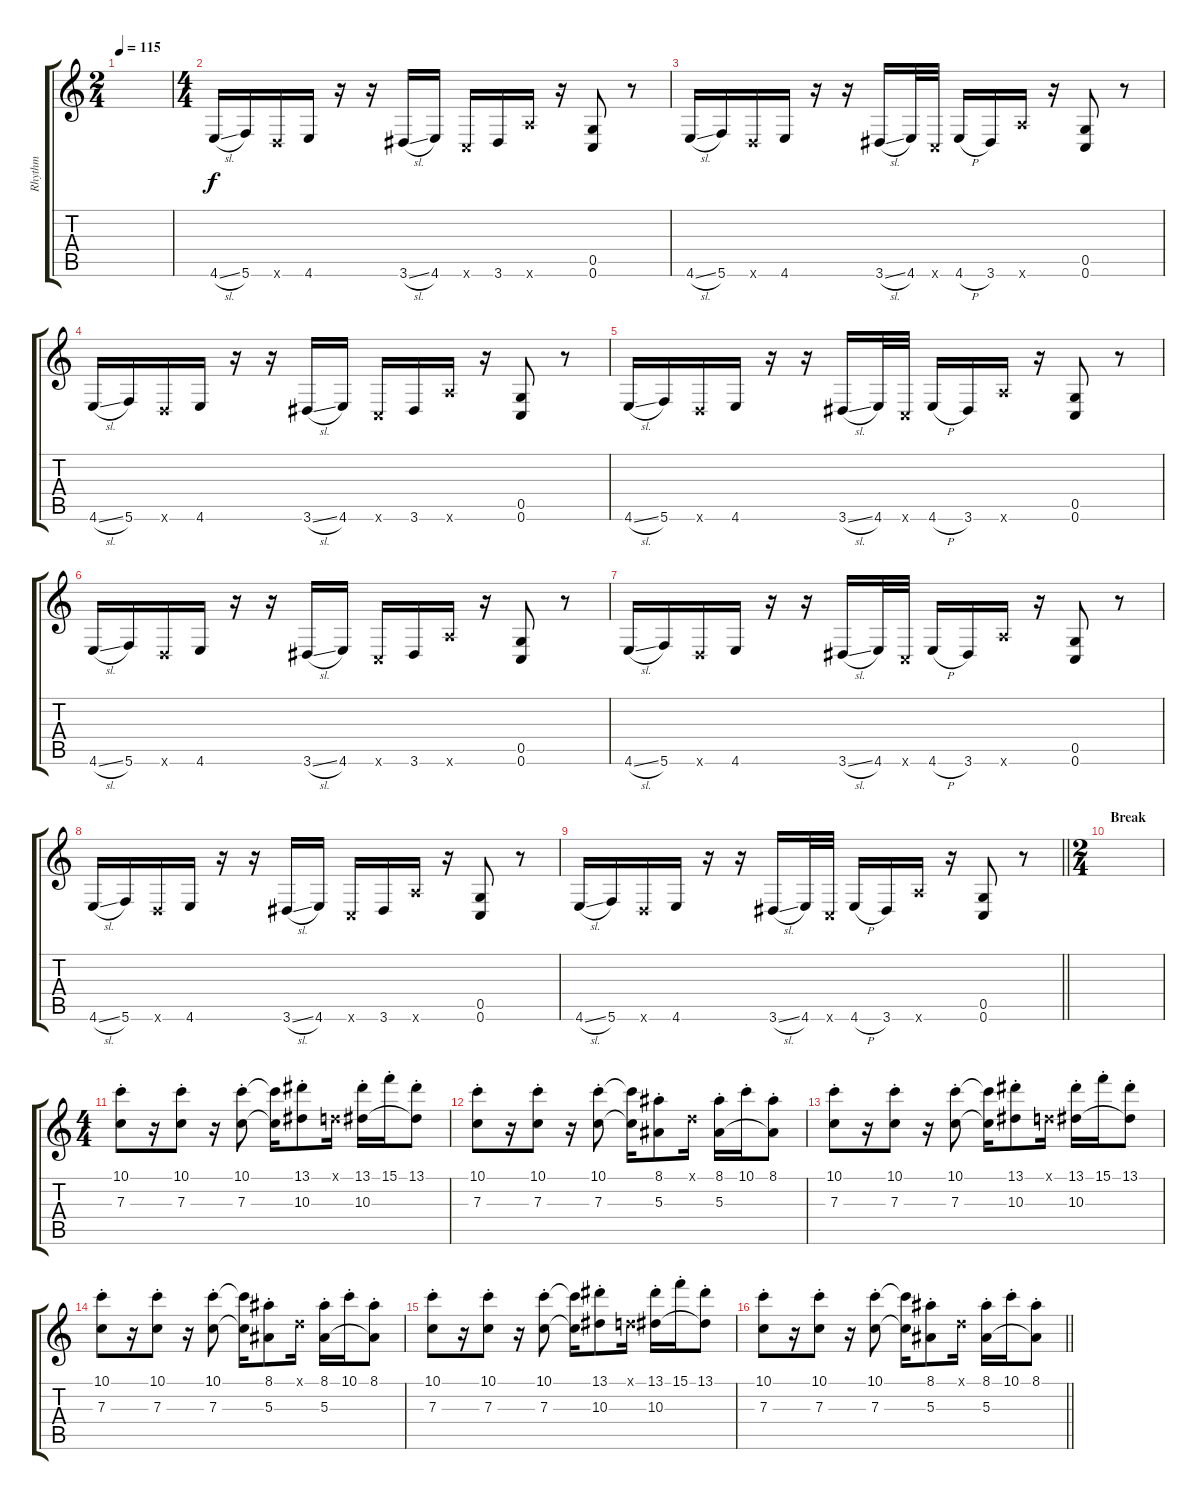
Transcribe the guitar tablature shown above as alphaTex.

\track ("Rhythm" "Rhythm") {instrument distortionguitar}
\staff {score tabs}
\tuning (D4 A3 F3 C3 G2 C2) {hide}
\ts (2 4)
\tempo 115
\clef g2
\ks c
|
\ts (4 4)
4.6{sl}.16 5.6.16 2.6{x}.16 4.6.16 r.16 r.16 3.6{sl}.16 4.6.16 0.6{x}.16 3.6.16 9.6{x}.16 r.16 (0.5 0.6).8 r.8 |
4.6{sl}.16 5.6.16 2.6{x}.16 4.6.16 r.16 r.16 3.6{sl}.16 4.6.32 0.6{x}.32 4.6{h}.16 3.6.16 9.6{x}.16 r.16 (0.5 0.6).8 r.8 |
4.6{sl}.16 5.6.16 2.6{x}.16 4.6.16 r.16 r.16 3.6{sl}.16 4.6.16 0.6{x}.16 3.6.16 9.6{x}.16 r.16 (0.5 0.6).8 r.8 |
4.6{sl}.16 5.6.16 2.6{x}.16 4.6.16 r.16 r.16 3.6{sl}.16 4.6.32 0.6{x}.32 4.6{h}.16 3.6.16 9.6{x}.16 r.16 (0.5 0.6).8 r.8 |
4.6{sl}.16 5.6.16 2.6{x}.16 4.6.16 r.16 r.16 3.6{sl}.16 4.6.16 0.6{x}.16 3.6.16 9.6{x}.16 r.16 (0.5 0.6).8 r.8 |
4.6{sl}.16 5.6.16 2.6{x}.16 4.6.16 r.16 r.16 3.6{sl}.16 4.6.32 0.6{x}.32 4.6{h}.16 3.6.16 9.6{x}.16 r.16 (0.5 0.6).8 r.8 |
4.6{sl}.16 5.6.16 2.6{x}.16 4.6.16 r.16 r.16 3.6{sl}.16 4.6.16 0.6{x}.16 3.6.16 9.6{x}.16 r.16 (0.5 0.6).8 r.8 |
\barLineRight lightlight
4.6{sl}.16 5.6.16 2.6{x}.16 4.6.16 r.16 r.16 3.6{sl}.16 4.6.32 0.6{x}.32 4.6{h}.16 3.6.16 9.6{x}.16 r.16 (0.5 0.6).8 r.8 |
\ts (2 4)
\section ("" "Break")
|
\ts (4 4)
(10.1{st} 7.3{st}).8 r.16 (10.1{st} 7.3{st}).8 r.16 (10.1{st} 7.3{st}).8 (10.1{t} 7.3{t}).16 (13.1{st} 10.3{st}).8 0.1{x}.16 (13.1{st} 10.3{st}).16 15.1{st}.16 (13.1{st} 10.3{t}).8 |
(10.1{st} 7.3{st}).8 r.16 (10.1{st} 7.3{st}).8 r.16 (10.1{st} 7.3{st}).8 (10.1{t} 7.3{t}).16 (8.1{st} 5.3{st}).8 0.1{x}.16 (8.1{st} 5.3{st}).16 10.1{st}.16 (8.1{st} 5.3{t}).8 |
(10.1{st} 7.3{st}).8 r.16 (10.1{st} 7.3{st}).8 r.16 (10.1{st} 7.3{st}).8 (10.1{t} 7.3{t}).16 (13.1{st} 10.3{st}).8 0.1{x}.16 (13.1{st} 10.3{st}).16 15.1{st}.16 (13.1{st} 10.3{t}).8 |
(10.1{st} 7.3{st}).8 r.16 (10.1{st} 7.3{st}).8 r.16 (10.1{st} 7.3{st}).8 (10.1{t} 7.3{t}).16 (8.1{st} 5.3{st}).8 0.1{x}.16 (8.1{st} 5.3{st}).16 10.1{st}.16 (8.1{st} 5.3{t}).8 |
(10.1{st} 7.3{st}).8 r.16 (10.1{st} 7.3{st}).8 r.16 (10.1{st} 7.3{st}).8 (10.1{t} 7.3{t}).16 (13.1{st} 10.3{st}).8 0.1{x}.16 (13.1{st} 10.3{st}).16 15.1{st}.16 (13.1{st} 10.3{t}).8 |
\barLineRight lightlight
(10.1{st} 7.3{st}).8 r.16 (10.1{st} 7.3{st}).8 r.16 (10.1{st} 7.3{st}).8 (10.1{t} 7.3{t}).16 (8.1{st} 5.3{st}).8 0.1{x}.16 (8.1{st} 5.3{st}).16 10.1{st}.16 (8.1{st} 5.3{t}).8
